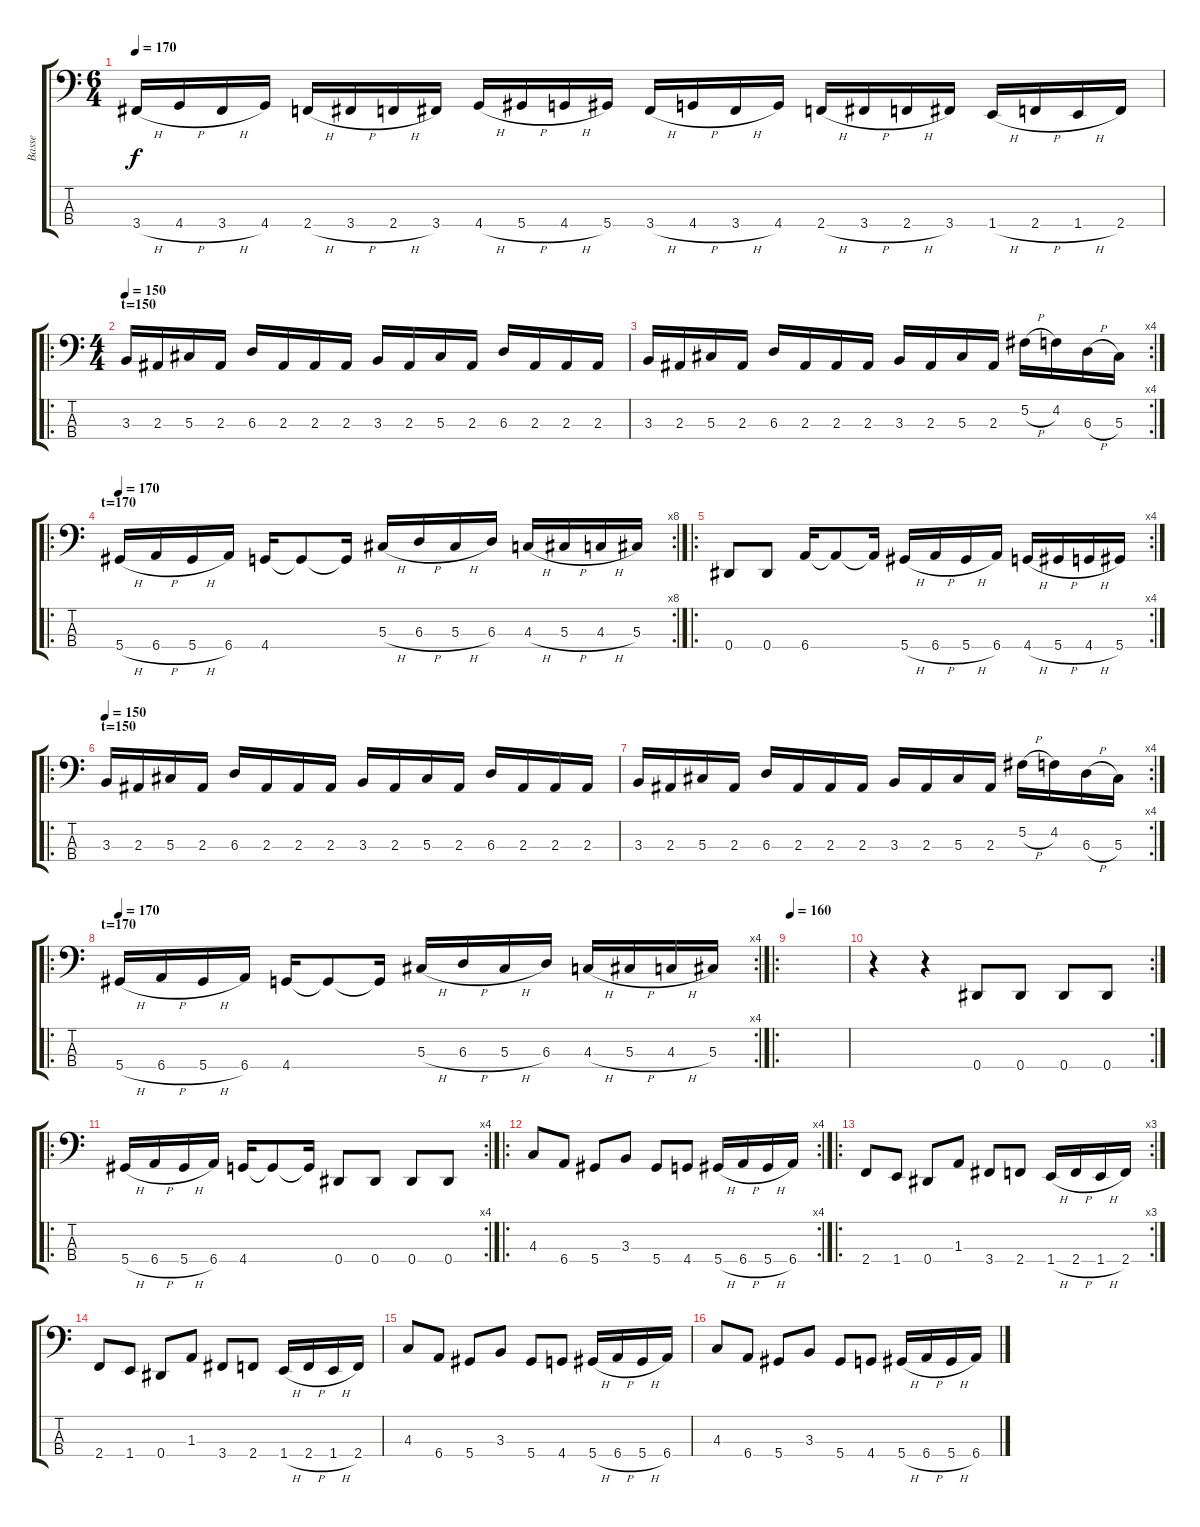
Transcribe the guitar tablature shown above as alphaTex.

\track ("Basse" "Basse") {instrument electricbassfinger}
\staff {score tabs}
\tuning (Gb2 Db2 Ab1 Eb1) {hide}
\ts (6 4)
\tempo 170
\clef f4
\ks c
3.4{h}.16{dy f} 4.4{h}.16 3.4{h}.16 4.4.16 2.4{h}.16 3.4{h}.16 2.4{h}.16 3.4.16 4.4{h}.16 5.4{h}.16 4.4{h}.16 5.4.16 3.4{h}.16 4.4{h}.16 3.4{h}.16 4.4.16 2.4{h}.16 3.4{h}.16 2.4{h}.16 3.4.16 1.4{h}.16 2.4{h}.16 1.4{h}.16 2.4.16 |
\ro
\ts (4 4)
\section ("" "t=150")
\tempo 150
3.3.16 2.3.16 5.3.16 2.3.16 6.3.16 2.3.16 2.3.16 2.3.16 3.3.16 2.3.16 5.3.16 2.3.16 6.3.16 2.3.16 2.3.16 2.3.16 |
\rc 4
3.3.16 2.3.16 5.3.16 2.3.16 6.3.16 2.3.16 2.3.16 2.3.16 3.3.16 2.3.16 5.3.16 2.3.16 5.2{h}.16 4.2.16 6.3{h}.16 5.3.16 |
\ro
\rc 8
\section ("" "t=170")
\tempo 170
5.4{h}.16 6.4{h}.16 5.4{h}.16 6.4.16 4.4.16 4.4{t}.8 4.4{t}.16 5.3{h}.16 6.3{h}.16 5.3{h}.16 6.3.16 4.3{h}.16 5.3{h}.16 4.3{h}.16 5.3.16 |
\ro
\rc 4
0.4.8 0.4.8 6.4.16 6.4{t}.8 6.4{t}.16 5.4{h}.16 6.4{h}.16 5.4{h}.16 6.4.16 4.4{h}.16 5.4{h}.16 4.4{h}.16 5.4.16 |
\ro
\section ("" "t=150")
\tempo 150
3.3.16 2.3.16 5.3.16 2.3.16 6.3.16 2.3.16 2.3.16 2.3.16 3.3.16 2.3.16 5.3.16 2.3.16 6.3.16 2.3.16 2.3.16 2.3.16 |
\rc 4
3.3.16 2.3.16 5.3.16 2.3.16 6.3.16 2.3.16 2.3.16 2.3.16 3.3.16 2.3.16 5.3.16 2.3.16 5.2{h}.16 4.2.16 6.3{h}.16 5.3.16 |
\ro
\rc 4
\section ("" "t=170")
\tempo 170
5.4{h}.16 6.4{h}.16 5.4{h}.16 6.4.16 4.4.16 4.4{t}.8 4.4{t}.16 5.3{h}.16 6.3{h}.16 5.3{h}.16 6.3.16 4.3{h}.16 5.3{h}.16 4.3{h}.16 5.3.16 |
\ro
\tempo 160
|
\rc 2
r.4 r.4 0.4.8 0.4.8 0.4.8 0.4.8 |
\ro
\rc 4
5.4{h}.16 6.4{h}.16 5.4{h}.16 6.4.16 4.4.16 4.4{t}.8 4.4{t}.16 0.4.8 0.4.8 0.4.8 0.4.8 |
\ro
\rc 4
4.3.8 6.4.8 5.4.8 3.3.8 5.4.8 4.4.8 5.4{h}.16 6.4{h}.16 5.4{h}.16 6.4.16 |
\ro
\rc 3
2.4.8 1.4.8 0.4.8 1.3.8 3.4.8 2.4.8 1.4{h}.16 2.4{h}.16 1.4{h}.16 2.4.16 |
2.4.8 1.4.8 0.4.8 1.3.8 3.4.8 2.4.8 1.4{h}.16 2.4{h}.16 1.4{h}.16 2.4.16 |
4.3.8 6.4.8 5.4.8 3.3.8 5.4.8 4.4.8 5.4{h}.16 6.4{h}.16 5.4{h}.16 6.4.16 |
4.3.8 6.4.8 5.4.8 3.3.8 5.4.8 4.4.8 5.4{h}.16 6.4{h}.16 5.4{h}.16 6.4.16
